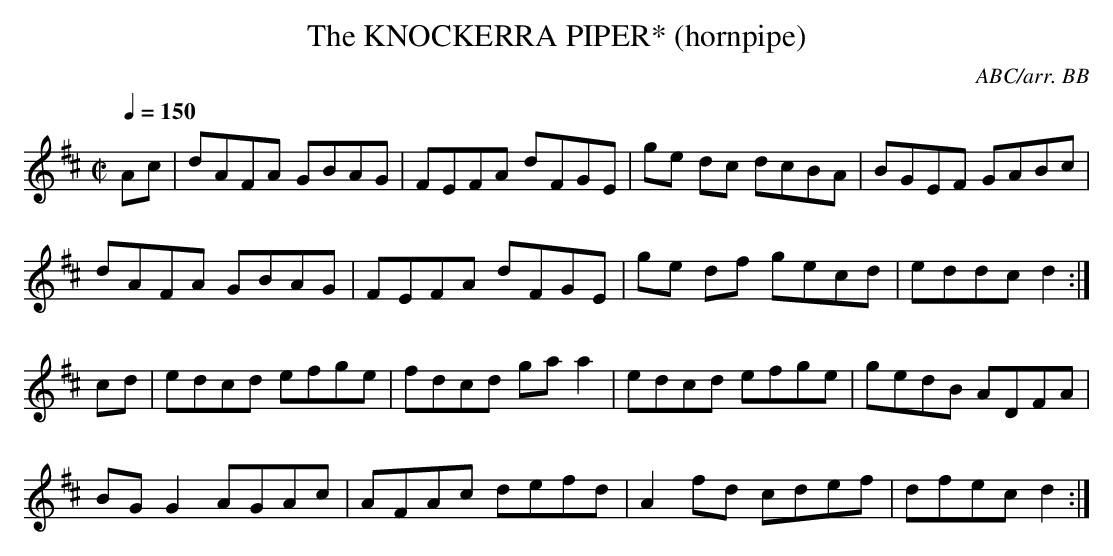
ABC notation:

X:1
T:KNOCKERRA PIPER* (hornpipe), The
C:ABC/arr. BB
Maloney Bros., famous 19th-century pipemakers. Willie had
parts of one of their sets.
M:C|
L:1/8
Q:1/4=150
K:D
Ac|dAFA GBAG|FEFA dFGE|ge dc dcBA|BGEF GABc|
dAFA GBAG|FEFA dFGE|ge df gecd|eddc d2 :|
cd|edcd efge|fdcd gaa2|edcd efge|gedB ADFA|
BGG2 AGAc|AFAc defd|A2fd cdef|dfec d2 :|
